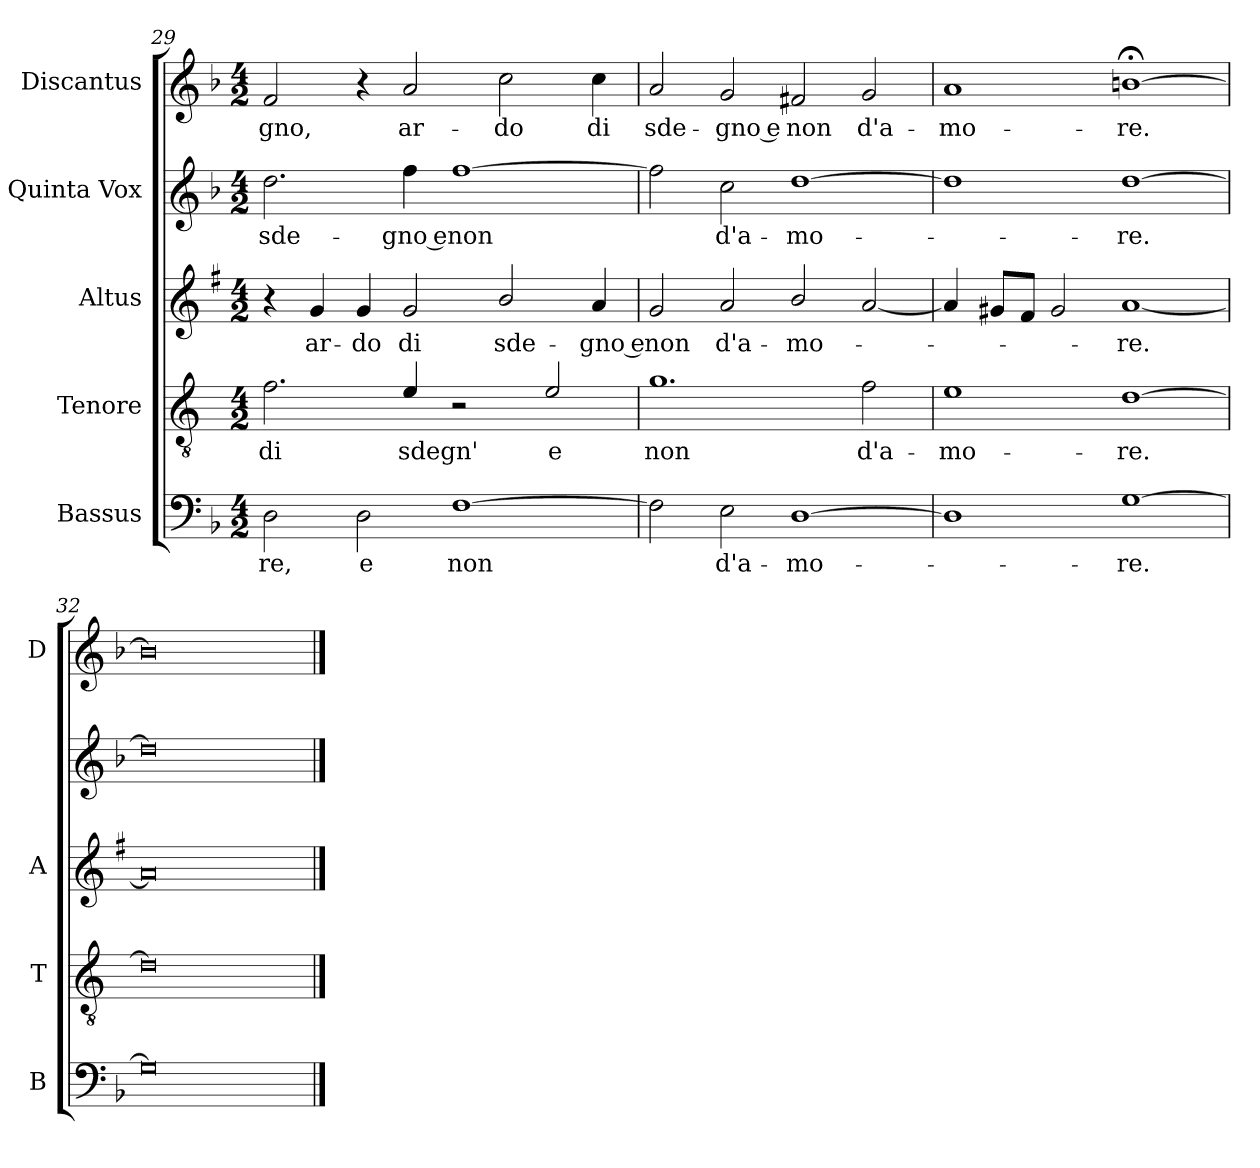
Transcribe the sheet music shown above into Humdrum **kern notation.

**kern	**text	**kern	**text	**kern	**text	**kern	**text	**kern	**text
*part5	*part5	*part4	*part4	*part3	*part3	*part2	*part2	*part1	*part1
*staff5	*staff5	*staff4	*staff4	*staff3	*staff3	*staff2	*staff2	*staff1	*staff1
*I"Bassus	*	*I"Tenore	*	*I"Altus	*	*I"Quinta Vox	*	*I"Discantus	*
*I'B	*	*I'T	*	*I'A	*	*	*	*I'D	*
*clefF4	*	*clefGv2	*	*clefG2	*	*clefG2	*	*clefG2	*
*	*	*ITrd4c7	*	*ITrd1c2	*	*	*	*	*
*k[b-]	*	*k[b-]	*	*k[b-]	*	*k[b-]	*	*k[b-]	*
*F:	*	*F:	*	*F:	*	*F:	*	*F:	*
*M4/2	*	*M4/2	*	*M4/2	*	*M4/2	*	*M4/2	*
=29	=29	=29	=29	=29	=29	=29	=29	=29	=29
!	!LO:LY:b	!	!LO:LY:b	!	!	!	!LO:LY:b	!	!LO:LY:b
2D\	-re,	2.B-\	di	4r	.	2.dd\	sde-	2f/	-gno,
!	!	!	!	!	!LO:LY:b	!	!	!	!
.	.	.	.	4f/	ar-	.	.	.	.
!	!LO:LY:b	!	!	!	!LO:LY:b	!	!	!	!
2D\	e	.	.	4f/	-do	.	.	4r	.
!	!	!	!LO:LY:b	!	!LO:LY:b	!	!LO:LY:b	!	!LO:LY:b
.	.	4A/	sdegn'	2f/	di	4ff\	-gno e	2a/	ar-
!	!LO:LY:b	!	!	!	!	!	!LO:LY:b	!	!
[1F	non	2r	.	.	.	[1ff	non	.	.
!	!	!	!	!	!LO:LY:b	!	!	!	!LO:LY:b
.	.	.	.	2a/	sde-	.	.	2cc\	-do
!	!	!	!LO:LY:b	!	!	!	!	!	!
.	.	2A/	e	.	.	.	.	.	.
!	!	!	!	!	!LO:LY:b	!	!	!	!LO:LY:b
.	.	.	.	4g/	-gno e	.	.	4cc\	di
=30	=30	=30	=30	=30	=30	=30	=30	=30	=30
!	!	!	!LO:LY:b	!	!LO:LY:b	!	!	!	!LO:LY:b
2F\]	.	1.c	non	2f/	non	2ff\]	.	2a/	sde-
!	!LO:LY:b	!	!	!	!LO:LY:b	!	!LO:LY:b	!	!LO:LY:b
2E\	d'a-	.	.	2g/	d'a-	2cc\	d'a-	2g/	-gno e
!	!LO:LY:b	!	!	!	!LO:LY:b	!	!LO:LY:b	!	!LO:LY:b
[1D	-mo-	.	.	2a/	-mo-	[1dd	-mo-	2f#X/	non
!	!	!	!LO:LY:b	!	!	!	!	!	!LO:LY:b
.	.	2B-\	d'a-	[2g/	.	.	.	2g/	d'a-
=31	=31	=31	=31	=31	=31	=31	=31	=31	=31
!	!	!	!LO:LY:b	!	!	!	!	!	!LO:LY:b
1D]	.	1A	-mo-	4g/]	.	1dd]	.	1a	-mo-
.	.	.	.	8f#X/L	.	.	.	.	.
.	.	.	.	8e/J	.	.	.	.	.
.	.	.	.	2f#/	.	.	.	.	.
!	!LO:LY:b	!	!LO:LY:b	!	!LO:LY:b	!	!LO:LY:b	!	!LO:LY:b
[1G	-re.	[1G	-re.	[1g	-re.	[1dd	-re.	[1bn;<	-re.
=32	=32	=32	=32	=32	=32	=32	=32	=32	=32
0G]	.	0G]	.	0g]	.	0dd]	.	0b]	.
==	==	==	==	==	==	==	==	==	==
*-	*-	*-	*-	*-	*-	*-	*-	*-	*-
